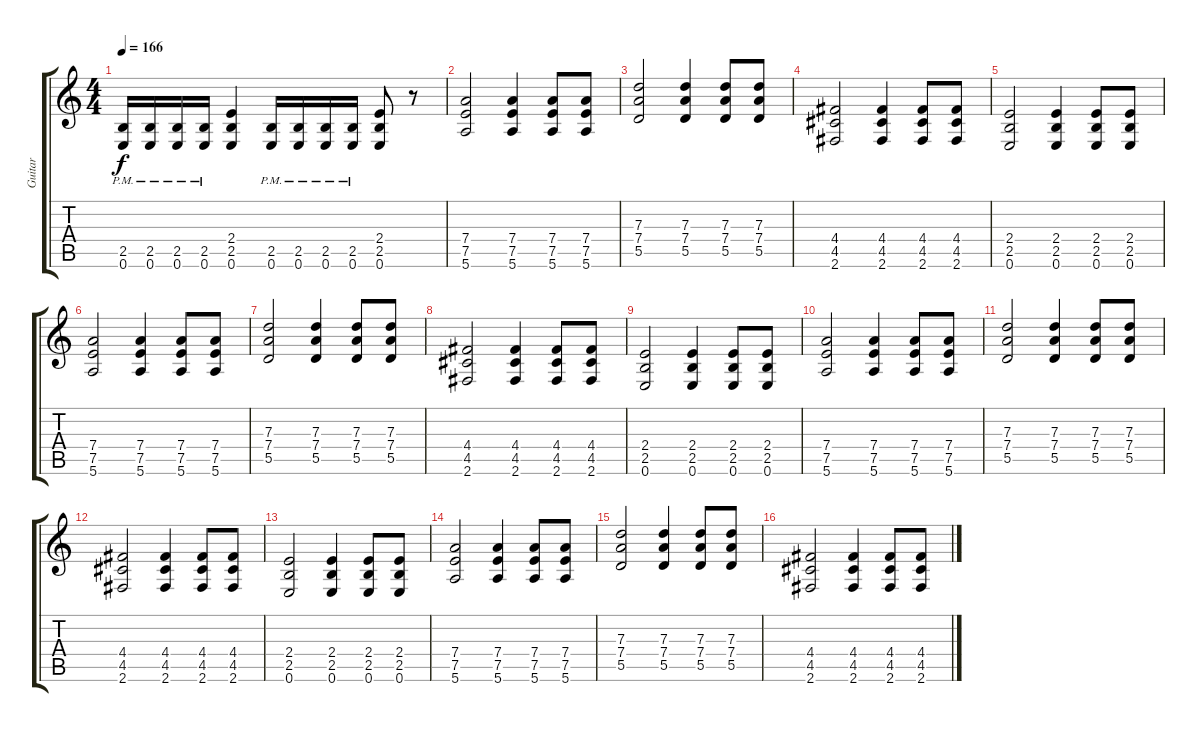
\track ("Guitar" "Guitar") {instrument distortionguitar}
\staff {score tabs}
\tuning (E4 B3 G3 D3 A2 E2) {hide}
\ts (4 4)
\tempo 166
\clef g2
\ks c
(2.5{pm} 0.6{pm}).16{dy f} (2.5{pm} 0.6{pm}).16 (2.5{pm} 0.6{pm}).16 (2.5{pm} 0.6{pm}).16 (2.4 2.5 0.6).4 (2.5{pm} 0.6{pm}).16 (2.5{pm} 0.6{pm}).16 (2.5{pm} 0.6{pm}).16 (2.5{pm} 0.6{pm}).16 (2.4 2.5 0.6).8 r.8 |
(7.4 7.5 5.6).2 (7.4 7.5 5.6).4 (7.4 7.5 5.6).8 (7.4 7.5 5.6).8 |
(7.3 7.4 5.5).2 (7.3 7.4 5.5).4 (7.3 7.4 5.5).8 (7.3 7.4 5.5).8 |
(4.4 4.5 2.6).2 (4.4 4.5 2.6).4 (4.4 4.5 2.6).8 (4.4 4.5 2.6).8 |
(2.4 2.5 0.6).2 (2.4 2.5 0.6).4 (2.4 2.5 0.6).8 (2.4 2.5 0.6).8 |
(7.4 7.5 5.6).2 (7.4 7.5 5.6).4 (7.4 7.5 5.6).8 (7.4 7.5 5.6).8 |
(7.3 7.4 5.5).2 (7.3 7.4 5.5).4 (7.3 7.4 5.5).8 (7.3 7.4 5.5).8 |
(4.4 4.5 2.6).2 (4.4 4.5 2.6).4 (4.4 4.5 2.6).8 (4.4 4.5 2.6).8 |
(2.4 2.5 0.6).2 (2.4 2.5 0.6).4 (2.4 2.5 0.6).8 (2.4 2.5 0.6).8 |
(7.4 7.5 5.6).2 (7.4 7.5 5.6).4 (7.4 7.5 5.6).8 (7.4 7.5 5.6).8 |
(7.3 7.4 5.5).2 (7.3 7.4 5.5).4 (7.3 7.4 5.5).8 (7.3 7.4 5.5).8 |
(4.4 4.5 2.6).2 (4.4 4.5 2.6).4 (4.4 4.5 2.6).8 (4.4 4.5 2.6).8 |
(2.4 2.5 0.6).2 (2.4 2.5 0.6).4 (2.4 2.5 0.6).8 (2.4 2.5 0.6).8 |
(7.4 7.5 5.6).2 (7.4 7.5 5.6).4 (7.4 7.5 5.6).8 (7.4 7.5 5.6).8 |
(7.3 7.4 5.5).2 (7.3 7.4 5.5).4 (7.3 7.4 5.5).8 (7.3 7.4 5.5).8 |
(4.4 4.5 2.6).2 (4.4 4.5 2.6).4 (4.4 4.5 2.6).8 (4.4 4.5 2.6).8
